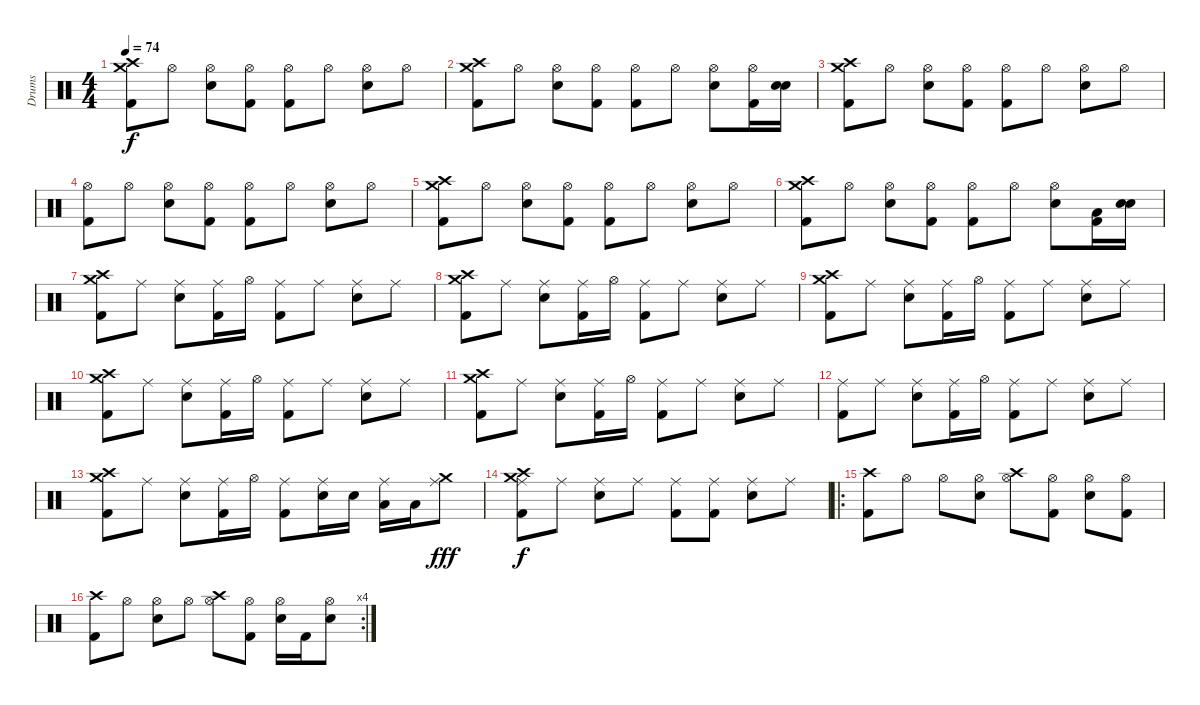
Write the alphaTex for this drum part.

\track ("Drums" "Drums") {instrument percussion}
\staff {score}
\articulation defaults
\ts (4 4)
\tempo 74
\clef neutral
\ks c
("Crash medium (hit)" "Crash high (hit)" "Kick (hit) 2").8{dy f} "Hi-Hat (open)".8 ("Hi-Hat (open)" "Snare (hit) 2").8 ("Hi-Hat (open)" "Kick (hit) 2").8 ("Hi-Hat (open)" "Kick (hit) 2").8 "Hi-Hat (open)".8 ("Hi-Hat (open)" "Snare (hit) 2").8 "Hi-Hat (open)".8 |
("Crash medium (hit)" "Crash high (hit)" "Kick (hit) 2").8 "Hi-Hat (open)".8 ("Hi-Hat (open)" "Snare (hit) 2").8 ("Hi-Hat (open)" "Kick (hit) 2").8 ("Hi-Hat (open)" "Kick (hit) 2").8 "Hi-Hat (open)".8 ("Hi-Hat (open)" "Snare (hit) 2").8 ("Hi-Hat (open)" "Kick (hit) 2").16 ("Snare (hit) 2" "Snare (hit) 2").16 |
("Crash medium (hit)" "Crash high (hit)" "Kick (hit) 2").8 "Hi-Hat (open)".8 ("Hi-Hat (open)" "Snare (hit) 2").8 ("Hi-Hat (open)" "Kick (hit) 2").8 ("Hi-Hat (open)" "Kick (hit) 2").8 "Hi-Hat (open)".8 ("Hi-Hat (open)" "Snare (hit) 2").8 "Hi-Hat (open)".8 |
("Hi-Hat (open)" "Kick (hit) 2").8 "Hi-Hat (open)".8 ("Hi-Hat (open)" "Snare (hit) 2").8 ("Hi-Hat (open)" "Kick (hit) 2").8 ("Hi-Hat (open)" "Kick (hit) 2").8 "Hi-Hat (open)".8 ("Hi-Hat (open)" "Snare (hit) 2").8 "Hi-Hat (open)".8 |
("Crash medium (hit)" "Crash high (hit)" "Kick (hit) 2").8 "Hi-Hat (open)".8 ("Hi-Hat (open)" "Snare (hit) 2").8 ("Hi-Hat (open)" "Kick (hit) 2").8 ("Hi-Hat (open)" "Kick (hit) 2").8 "Hi-Hat (open)".8 ("Hi-Hat (open)" "Snare (hit) 2").8 "Hi-Hat (open)".8 |
("Crash medium (hit)" "Crash high (hit)" "Kick (hit) 2").8 "Hi-Hat (open)".8 ("Hi-Hat (open)" "Snare (hit) 2").8 ("Hi-Hat (open)" "Kick (hit) 2").8 ("Hi-Hat (open)" "Kick (hit) 2").8 "Hi-Hat (open)".8 ("Hi-Hat (open)" "Snare (hit) 2").8 ("Low Tom (hit)" "Kick (hit) 2").16 ("Snare (hit) 2" "Snare (hit) 2").16 |
("Crash high (hit)" "Crash medium (hit)" "Kick (hit) 2").8 "Ride (middle)".8 ("Ride (middle)" "Snare (hit) 2").8 ("Ride (middle)" "Kick (hit) 2").16 "Hi-Hat (open)".16 ("Ride (middle)" "Kick (hit) 2").8 "Ride (middle)".8 ("Ride (middle)" "Snare (hit) 2").8 "Ride (middle)".8 |
("Crash medium (hit)" "Crash high (hit)" "Kick (hit) 2").8 "Ride (middle)".8 ("Ride (middle)" "Snare (hit) 2").8 ("Ride (middle)" "Kick (hit) 2").16 "Hi-Hat (open)".16 ("Ride (middle)" "Kick (hit) 2").8 "Ride (middle)".8 ("Ride (middle)" "Snare (hit) 2").8 "Ride (middle)".8 |
("Crash high (hit)" "Crash medium (hit)" "Kick (hit) 2").8 "Ride (middle)".8 ("Ride (middle)" "Snare (hit) 2").8 ("Ride (middle)" "Kick (hit) 2").16 "Hi-Hat (open)".16 ("Ride (middle)" "Kick (hit) 2").8 "Ride (middle)".8 ("Ride (middle)" "Snare (hit) 2").8 "Ride (middle)".8 |
("Crash medium (hit)" "Crash high (hit)" "Kick (hit) 2").8 "Ride (middle)".8 ("Ride (middle)" "Snare (hit) 2").8 ("Ride (middle)" "Kick (hit) 2").16 "Hi-Hat (open)".16 ("Ride (middle)" "Kick (hit) 2").8 "Ride (middle)".8 ("Ride (middle)" "Snare (hit) 2").8 "Ride (middle)".8 |
("Crash medium (hit)" "Crash high (hit)" "Kick (hit) 2").8 "Ride (middle)".8 ("Ride (middle)" "Snare (hit) 2").8 ("Ride (middle)" "Kick (hit) 2").16 "Hi-Hat (open)".16 ("Ride (middle)" "Kick (hit) 2").8 "Ride (middle)".8 ("Ride (middle)" "Snare (hit) 2").8 "Ride (middle)".8 |
("Ride (middle)" "Kick (hit) 2").8 "Ride (middle)".8 ("Ride (middle)" "Snare (hit) 2").8 ("Ride (middle)" "Kick (hit) 2").16 "Hi-Hat (open)".16 ("Ride (middle)" "Kick (hit) 2").8 "Ride (middle)".8 ("Ride (middle)" "Snare (hit) 2").8 "Ride (middle)".8 |
("Crash medium (hit)" "Crash high (hit)" "Kick (hit) 2").8 "Ride (middle)".8 ("Ride (middle)" "Snare (hit) 2").8 ("Ride (middle)" "Kick (hit) 2").16 "Hi-Hat (open)".16 ("Ride (middle)" "Kick (hit) 2").8 ("Ride (middle)" "Snare (hit) 2").16 "Snare (hit) 2".16 ("Ride (middle)" "Low Tom (hit)").16 "Low Tom (hit)".16 ("Crash medium (hit)" "Ride (middle)").8{dy fff} |
("Crash medium (hit)" "Crash high (hit)" "Ride (middle)" "Kick (hit) 2").8{dy f} "Ride (middle)".8 ("Ride (middle)" "Snare (hit) 2").8 "Ride (middle)".8 ("Ride (middle)" "Kick (hit) 2").8 ("Ride (middle)" "Kick (hit) 2").8 ("Ride (middle)" "Snare (hit) 2").8 "Ride (middle)".8 |
\ro
("Crash high (hit)" "Kick (hit) 2").8 "Hi-Hat (open)".8 "Hi-Hat (open)".8 ("Hi-Hat (open)" "Snare (hit) 2").8 ("Crash high (hit)" "Hi-Hat (open)").8 ("Hi-Hat (open)" "Kick (hit) 2").8 ("Hi-Hat (open)" "Snare (hit) 2").8 ("Hi-Hat (open)" "Kick (hit) 2").8 |
\rc 4
("Crash high (hit)" "Kick (hit) 2").8 "Hi-Hat (open)".8 ("Hi-Hat (open)" "Snare (hit) 2").8 "Hi-Hat (open)".8 ("Crash high (hit)" "Hi-Hat (open)").8 ("Hi-Hat (open)" "Kick (hit) 2").8 ("Hi-Hat (open)" "Snare (hit) 2").16 "Kick (hit) 2".16 ("Hi-Hat (open)" "Snare (hit) 2").8
